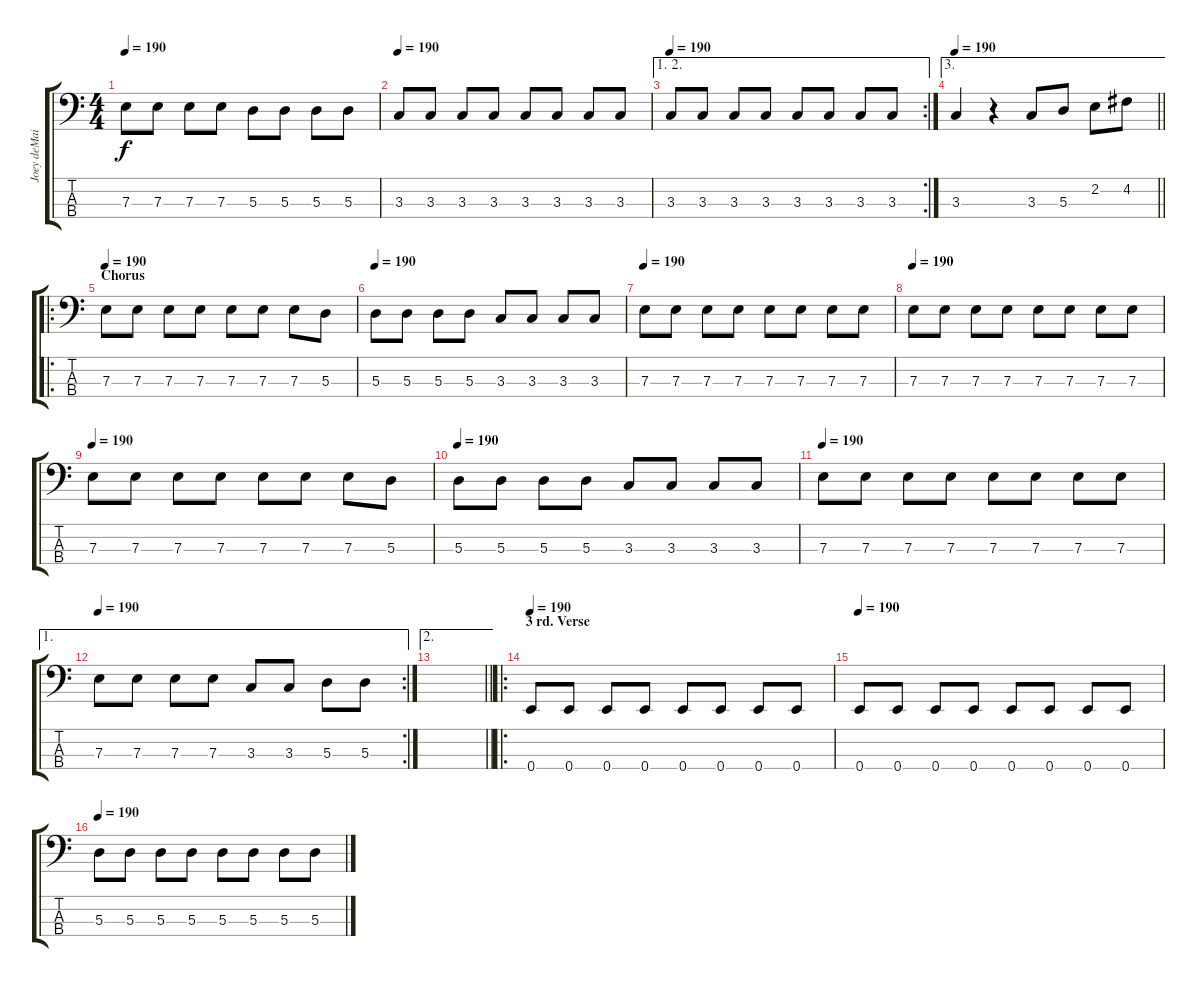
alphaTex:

\track ("Joey deMaio" "Joey deMai") {instrument electricbassfinger}
\staff {score tabs}
\tuning (G2 D2 A1 E1) {hide}
\ts (4 4)
\tempo 190
\clef f4
\ks c
7.3.8{dy f} 7.3.8 7.3.8 7.3.8 5.3.8 5.3.8 5.3.8 5.3.8 |
\tempo 190
3.3.8 3.3.8 3.3.8 3.3.8 3.3.8 3.3.8 3.3.8 3.3.8 |
\ae (1 2)
\rc 2
\tempo 190
3.3.8 3.3.8 3.3.8 3.3.8 3.3.8 3.3.8 3.3.8 3.3.8 |
\ae 3
\tempo 190
\barLineRight lightlight
3.3.4 r.4 3.3.8 5.3.8 2.2.8 4.2.8 |
\ro
\section ("" "Chorus")
\tempo 190
7.3.8 7.3.8 7.3.8 7.3.8 7.3.8 7.3.8 7.3.8 5.3.8 |
\tempo 190
5.3.8 5.3.8 5.3.8 5.3.8 3.3.8 3.3.8 3.3.8 3.3.8 |
\tempo 190
7.3.8 7.3.8 7.3.8 7.3.8 7.3.8 7.3.8 7.3.8 7.3.8 |
\tempo 190
7.3.8 7.3.8 7.3.8 7.3.8 7.3.8 7.3.8 7.3.8 7.3.8 |
\tempo 190
7.3.8 7.3.8 7.3.8 7.3.8 7.3.8 7.3.8 7.3.8 5.3.8 |
\tempo 190
5.3.8 5.3.8 5.3.8 5.3.8 3.3.8 3.3.8 3.3.8 3.3.8 |
\tempo 190
7.3.8 7.3.8 7.3.8 7.3.8 7.3.8 7.3.8 7.3.8 7.3.8 |
\ae 1
\rc 2
\tempo 190
7.3.8 7.3.8 7.3.8 7.3.8 3.3.8 3.3.8 5.3.8 5.3.8 |
\ae 2
\barLineRight lightlight
|
\ro
\section ("" "3 rd. Verse")
\tempo 190
0.4.8 0.4.8 0.4.8 0.4.8 0.4.8 0.4.8 0.4.8 0.4.8 |
\tempo 190
0.4.8 0.4.8 0.4.8 0.4.8 0.4.8 0.4.8 0.4.8 0.4.8 |
\tempo 190
5.3.8 5.3.8 5.3.8 5.3.8 5.3.8 5.3.8 5.3.8 5.3.8
